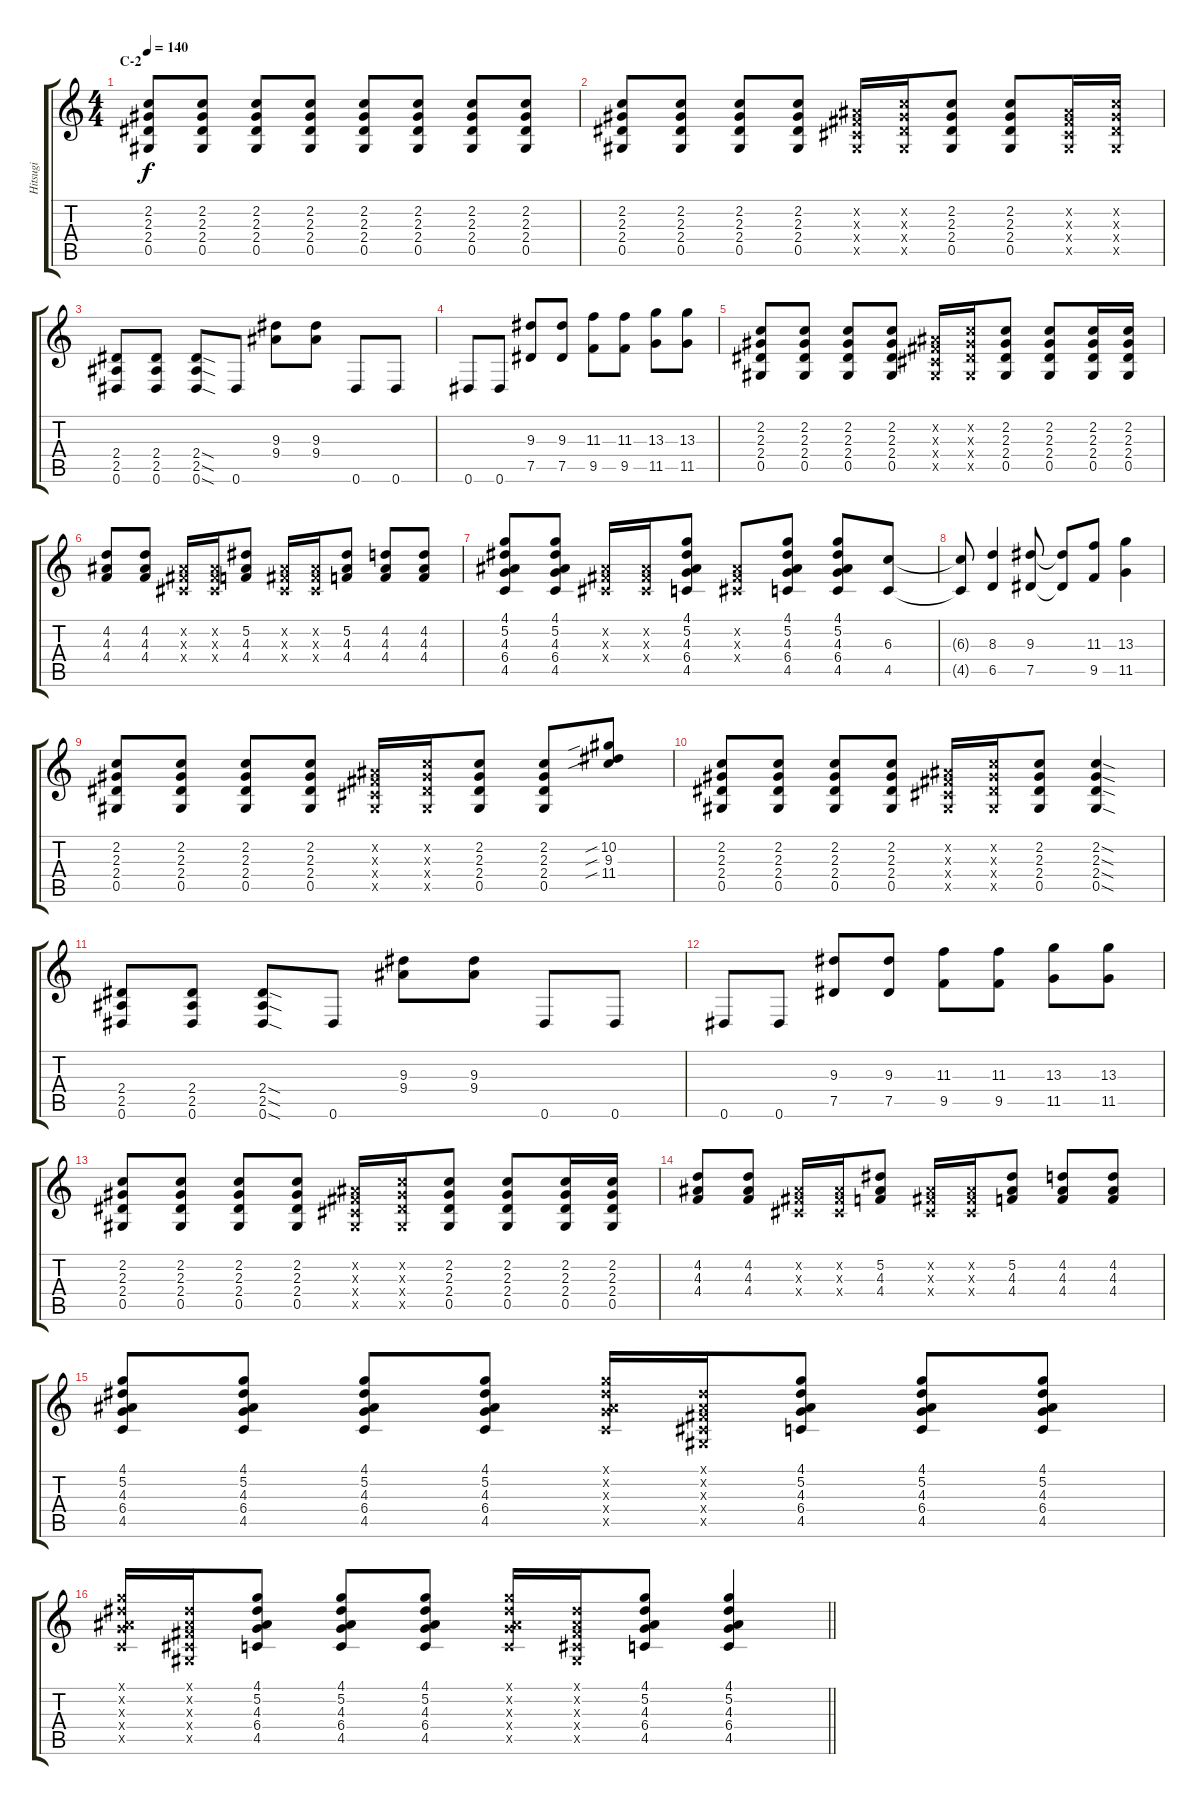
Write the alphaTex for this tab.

\track ("Hitsugi" "Hitsugi") {instrument overdrivenguitar}
\staff {score tabs}
\tuning (Eb4 Bb3 Gb3 Db3 Ab2 Eb2) {hide}
\ts (4 4)
\section ("" "C-2")
\tempo 140
\clef g2
\ks c
(2.2 2.3 2.4 0.5).8{dy f} (2.2 2.3 2.4 0.5).8 (2.2 2.3 2.4 0.5).8 (2.2 2.3 2.4 0.5).8 (2.2 2.3 2.4 0.5).8 (2.2 2.3 2.4 0.5).8 (2.2 2.3 2.4 0.5).8 (2.2 2.3 2.4 0.5).8 |
(2.2 2.3 2.4 0.5).8 (2.2 2.3 2.4 0.5).8 (2.2 2.3 2.4 0.5).8 (2.2 2.3 2.4 0.5).8 (0.2{x} 0.3{x} 0.4{x} 0.5{x}).16 (2.2{x} 2.3{x} 2.4{x} 0.5{x}).16 (2.2 2.3 2.4 0.5).8 (2.2 2.3 2.4 0.5).8 (0.2{x} 0.3{x} 0.4{x} 0.5{x}).16 (2.2{x} 2.3{x} 2.4{x} 0.5{x}).16 |
(2.4 2.5 0.6).8 (2.4 2.5 0.6).8 (2.4{sod} 2.5{sod} 0.6{sod}).8 0.6.8 (9.3 9.4).8 (9.3 9.4).8 0.6.8 0.6.8 |
0.6.8 0.6.8 (9.3 7.5).8 (9.3 7.5).8 (11.3 9.5).8 (11.3 9.5).8 (13.3 11.5).8 (13.3 11.5).8 |
(2.2 2.3 2.4 0.5).8 (2.2 2.3 2.4 0.5).8 (2.2 2.3 2.4 0.5).8 (2.2 2.3 2.4 0.5).8 (0.2{x} 0.3{x} 0.4{x} 0.5{x}).16 (2.2{x} 2.3{x} 2.4{x} 0.5{x}).16 (2.2 2.3 2.4 0.5).8 (2.2 2.3 2.4 0.5).8 (2.2 2.3 2.4 0.5).16 (2.2 2.3 2.4 0.5).16 |
(4.2 4.3 4.4).8 (4.2 4.3 4.4).8 (0.2{x} 0.3{x} 0.4{x}).16 (0.2{x} 0.3{x} 0.4{x}).16 (5.2 4.3 4.4).8 (0.2{x} 0.3{x} 0.4{x}).16 (0.2{x} 0.3{x} 0.4{x}).16 (5.2 4.3 4.4).8 (4.2 4.3 4.4).8 (4.2 4.3 4.4).8 |
(4.1 5.2 4.3 6.4 4.5).8 (4.1 5.2 4.3 6.4 4.5).8 (0.2{x} 0.3{x} 0.4{x}).16 (0.2{x} 0.3{x} 0.4{x}).16 (4.1 5.2 4.3 6.4 4.5).8 (0.2{x} 0.3{x} 0.4{x}).8 (4.1 5.2 4.3 6.4 4.5).8 (4.1 5.2 4.3 6.4 4.5).8 (6.3 4.5).8 |
(6.3{t} 4.5{t}).8 (8.3 6.5).4 (9.3 7.5).8 (9.3{t} 7.5{t}).8 (11.3 9.5).8 (13.3 11.5).4 |
(2.2 2.3 2.4 0.5).8 (2.2 2.3 2.4 0.5).8 (2.2 2.3 2.4 0.5).8 (2.2 2.3 2.4 0.5).8 (0.2{x} 0.3{x} 0.4{x} 0.5{x}).16 (2.2{x} 2.3{x} 2.4{x} 0.5{x}).16 (2.2 2.3 2.4 0.5).8 (2.2 2.3 2.4 0.5).8 (10.2{sib} 9.3{sib} 11.4{sib}).8 |
(2.2 2.3 2.4 0.5).8 (2.2 2.3 2.4 0.5).8 (2.2 2.3 2.4 0.5).8 (2.2 2.3 2.4 0.5).8 (0.2{x} 0.3{x} 0.4{x} 0.5{x}).16 (2.2{x} 2.3{x} 2.4{x} 0.5{x}).16 (2.2 2.3 2.4 0.5).8 (2.2{sod} 2.3{sod} 2.4{sod} 0.5{sod}).4 |
(2.4 2.5 0.6).8 (2.4 2.5 0.6).8 (2.4{sod} 2.5{sod} 0.6{sod}).8 0.6.8 (9.3 9.4).8 (9.3 9.4).8 0.6.8 0.6.8 |
0.6.8 0.6.8 (9.3 7.5).8 (9.3 7.5).8 (11.3 9.5).8 (11.3 9.5).8 (13.3 11.5).8 (13.3 11.5).8 |
(2.2 2.3 2.4 0.5).8 (2.2 2.3 2.4 0.5).8 (2.2 2.3 2.4 0.5).8 (2.2 2.3 2.4 0.5).8 (0.2{x} 0.3{x} 0.4{x} 0.5{x}).16 (2.2{x} 2.3{x} 2.4{x} 0.5{x}).16 (2.2 2.3 2.4 0.5).8 (2.2 2.3 2.4 0.5).8 (2.2 2.3 2.4 0.5).16 (2.2 2.3 2.4 0.5).16 |
(4.2 4.3 4.4).8 (4.2 4.3 4.4).8 (0.2{x} 0.3{x} 0.4{x}).16 (0.2{x} 0.3{x} 0.4{x}).16 (5.2 4.3 4.4).8 (0.2{x} 0.3{x} 0.4{x}).16 (0.2{x} 0.3{x} 0.4{x}).16 (5.2 4.3 4.4).8 (4.2 4.3 4.4).8 (4.2 4.3 4.4).8 |
(4.1 5.2 4.3 6.4 4.5).8 (4.1 5.2 4.3 6.4 4.5).8 (4.1 5.2 4.3 6.4 4.5).8 (4.1 5.2 4.3 6.4 4.5).8 (4.1{x} 5.2{x} 4.3{x} 6.4{x} 4.5{x}).16 (0.1{x} 0.2{x} 0.3{x} 0.4{x} 0.5{x}).16 (4.1 5.2 4.3 6.4 4.5).8 (4.1 5.2 4.3 6.4 4.5).8 (4.1 5.2 4.3 6.4 4.5).8 |
\barLineRight lightlight
(4.1{x} 5.2{x} 4.3{x} 6.4{x} 4.5{x}).16 (0.1{x} 0.2{x} 0.3{x} 0.4{x} 0.5{x}).16 (4.1 5.2 4.3 6.4 4.5).8 (4.1 5.2 4.3 6.4 4.5).8 (4.1 5.2 4.3 6.4 4.5).8 (4.1{x} 5.2{x} 4.3{x} 6.4{x} 4.5{x}).16 (0.1{x} 0.2{x} 0.3{x} 0.4{x} 0.5{x}).16 (4.1 5.2 4.3 6.4 4.5).8 (4.1 5.2 4.3 6.4 4.5).4
